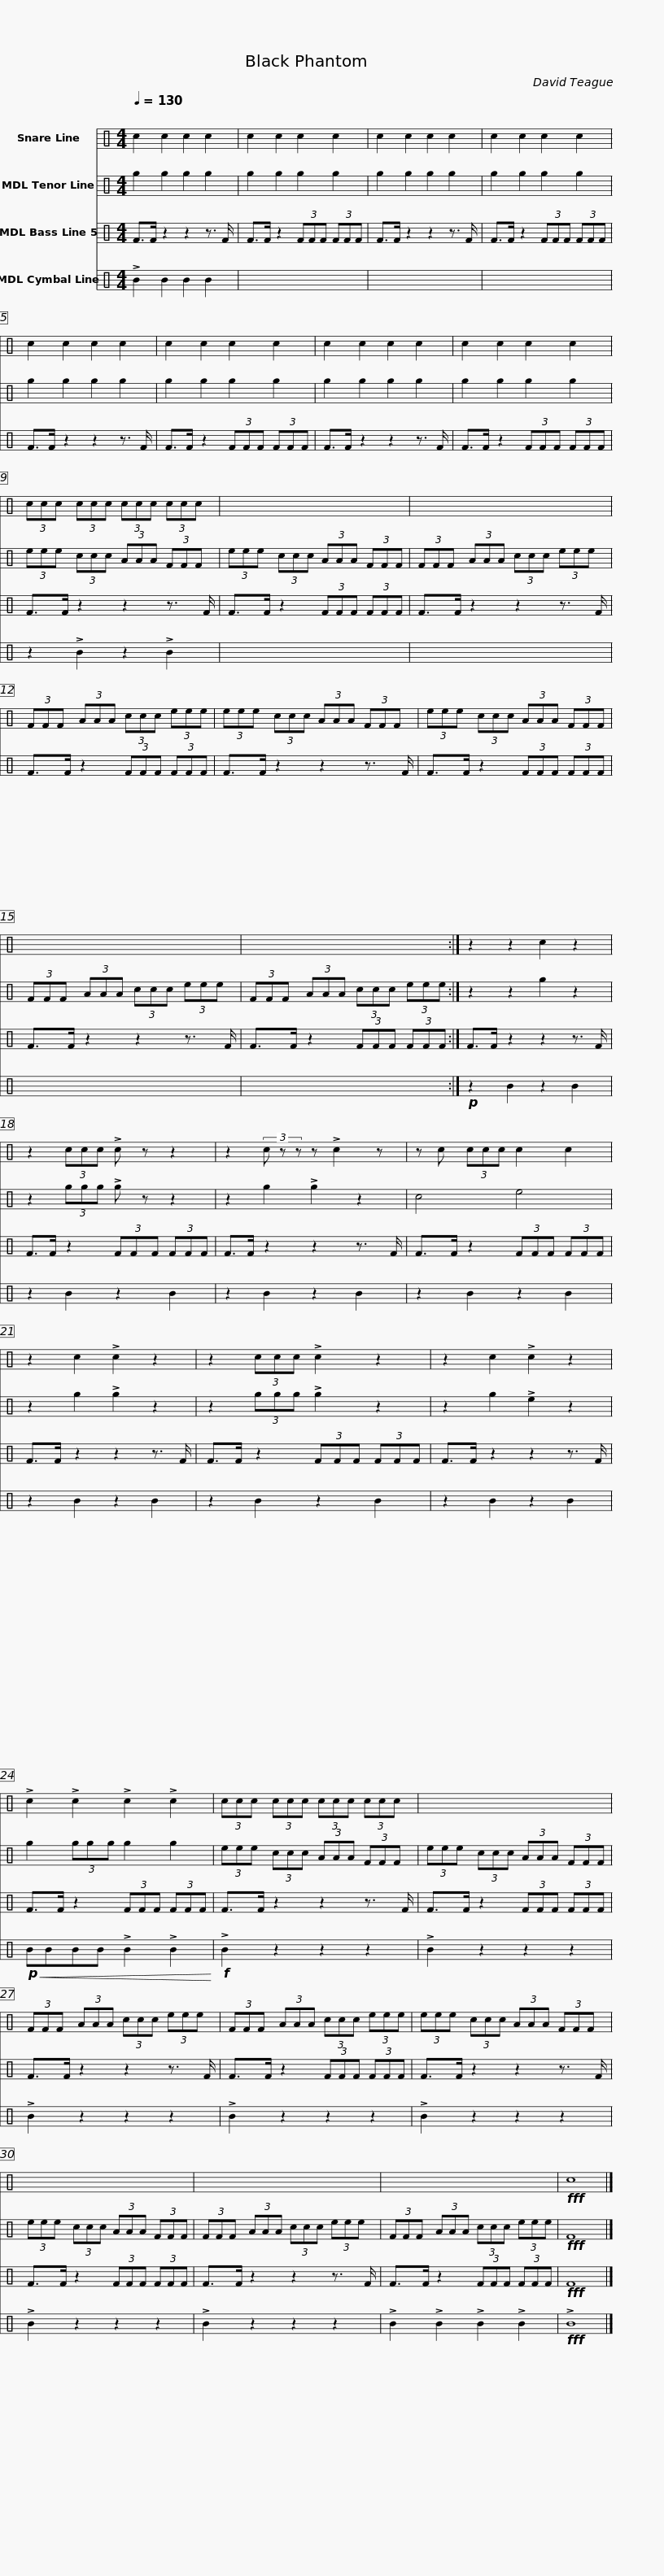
X:1
%%score 1 2 3 4
L:1/8
Q:1/4=130
M:4/4
I:linebreak $
K:C
V:1 perc
K:none
V:2 perc
K:none
V:3 perc
K:none
V:4 perc
K:none
V:1
 c2 c2 c2 c2 | c2 c2 c2 c2 | c2 c2 c2 c2 | c2 c2 c2 c2 |$ c2 c2 c2 c2 | %5
 c2 c2 c2 c2 | c2 c2 c2 c2 | c2 c2 c2 c2 | (3ccc (3ccc (3ccc (3ccc |$ x8 | %10
 x8 | x8 |$ x8 | x8 | x8 |$ %15
 x8 :| z2 z2 c2 z2 | z2 (3ccc !>!c z z2 | z2 (3c z z z !>!c2 z |$ z c (3ccc c2 c2 | %20
 z2 c2 !>!c2 z2 | z2 (3ccc !>!c2 z2 | z2 c2 !>!c2 z2 |$ !>!c2 !>!c2 !>!c2 !>!c2 | (3ccc (3ccc (3ccc (3ccc | %25
 x8 |$ x8 | x8 | x8 |$ x8 | %30
 x8 | x8 |!fff! c8 |] %33
V:2
 g2 g2 g2 g2 | g2 g2 g2 g2 | g2 g2 g2 g2 | g2 g2 g2 g2 |$ g2 g2 g2 g2 | %5
 g2 g2 g2 g2 | g2 g2 g2 g2 | g2 g2 g2 g2 | (3eee (3ccc (3AAA (3FFF |$ (3eee (3ccc (3AAA (3FFF | %10
 (3FFF (3AAA (3ccc (3eee | (3FFF (3AAA (3ccc (3eee |$ (3eee (3ccc (3AAA (3FFF | (3eee (3ccc (3AAA (3FFF | (3FFF (3AAA (3ccc (3eee |$ %15
 (3FFF (3AAA (3ccc (3eee :| z2 z2 g2 z2 | z2 (3ggg !>!g z z2 | z2 g2 !>!g2 z2 |$ c4 e4 | %20
 z2 g2 !>!g2 z2 | z2 (3ggg !>!g2 z2 | z2 g2 !>!e2 z2 |$ g2 (3ggg g2 g2 | (3eee (3ccc (3AAA (3FFF | %25
 (3eee (3ccc (3AAA (3FFF |$ (3FFF (3AAA (3ccc (3eee | (3FFF (3AAA (3ccc (3eee | (3eee (3ccc (3AAA (3FFF |$ (3eee (3ccc (3AAA (3FFF | %30
 (3FFF (3AAA (3ccc (3eee | (3FFF (3AAA (3ccc (3eee |!fff! F8 |] %33
V:3
 F>F z2 z2 z3/2 F/ | F>F z2 (3FFF (3FFF | F>F z2 z2 z3/2 F/ | F>F z2 (3FFF (3FFF |$ F>F z2 z2 z3/2 F/ | %5
 F>F z2 (3FFF (3FFF | F>F z2 z2 z3/2 F/ | F>F z2 (3FFF (3FFF | F>F z2 z2 z3/2 F/ |$ F>F z2 (3FFF (3FFF | %10
 F>F z2 z2 z3/2 F/ | F>F z2 (3FFF (3FFF |$ F>F z2 z2 z3/2 F/ | F>F z2 (3FFF (3FFF | F>F z2 z2 z3/2 F/ |$ %15
 F>F z2 (3FFF (3FFF :| F>F z2 z2 z3/2 F/ | F>F z2 (3FFF (3FFF | F>F z2 z2 z3/2 F/ |$ F>F z2 (3FFF (3FFF | %20
 F>F z2 z2 z3/2 F/ | F>F z2 (3FFF (3FFF | F>F z2 z2 z3/2 F/ |$ F>F z2 (3FFF (3FFF | F>F z2 z2 z3/2 F/ | %25
 F>F z2 (3FFF (3FFF |$ F>F z2 z2 z3/2 F/ | F>F z2 (3FFF (3FFF | F>F z2 z2 z3/2 F/ |$ F>F z2 (3FFF (3FFF | %30
 F>F z2 z2 z3/2 F/ | F>F z2 (3FFF (3FFF |!fff! F8 |] %33
V:4
 !>!B2 B2 B2 B2 | x8 | x8 | x8 |$ x8 | %5
 x8 | x8 | x8 | z2 !>!B2 z2 !>!B2 |$ x8 | %10
 x8 | x8 |$ x8 | x8 | x8 |$ %15
 x8 :|!p! z2 B2 z2 B2 | z2 B2 z2 B2 | z2 B2 z2 B2 |$ z2 B2 z2 B2 | %20
 z2 B2 z2 B2 | z2 B2 z2 B2 | z2 B2 z2 B2 |$!p!!<(! BBBB !>!B2 !>!B2!<)! |!f! !>!B2 z2 z2 z2 | %25
 !>!B2 z2 z2 z2 |$ !>!B2 z2 z2 z2 | !>!B2 z2 z2 z2 | !>!B2 z2 z2 z2 |$ !>!B2 z2 z2 z2 | %30
 !>!B2 z2 z2 z2 | !>!B2 !>!B2 !>!B2 !>!B2 |!fff! !>!B8 |] %33
